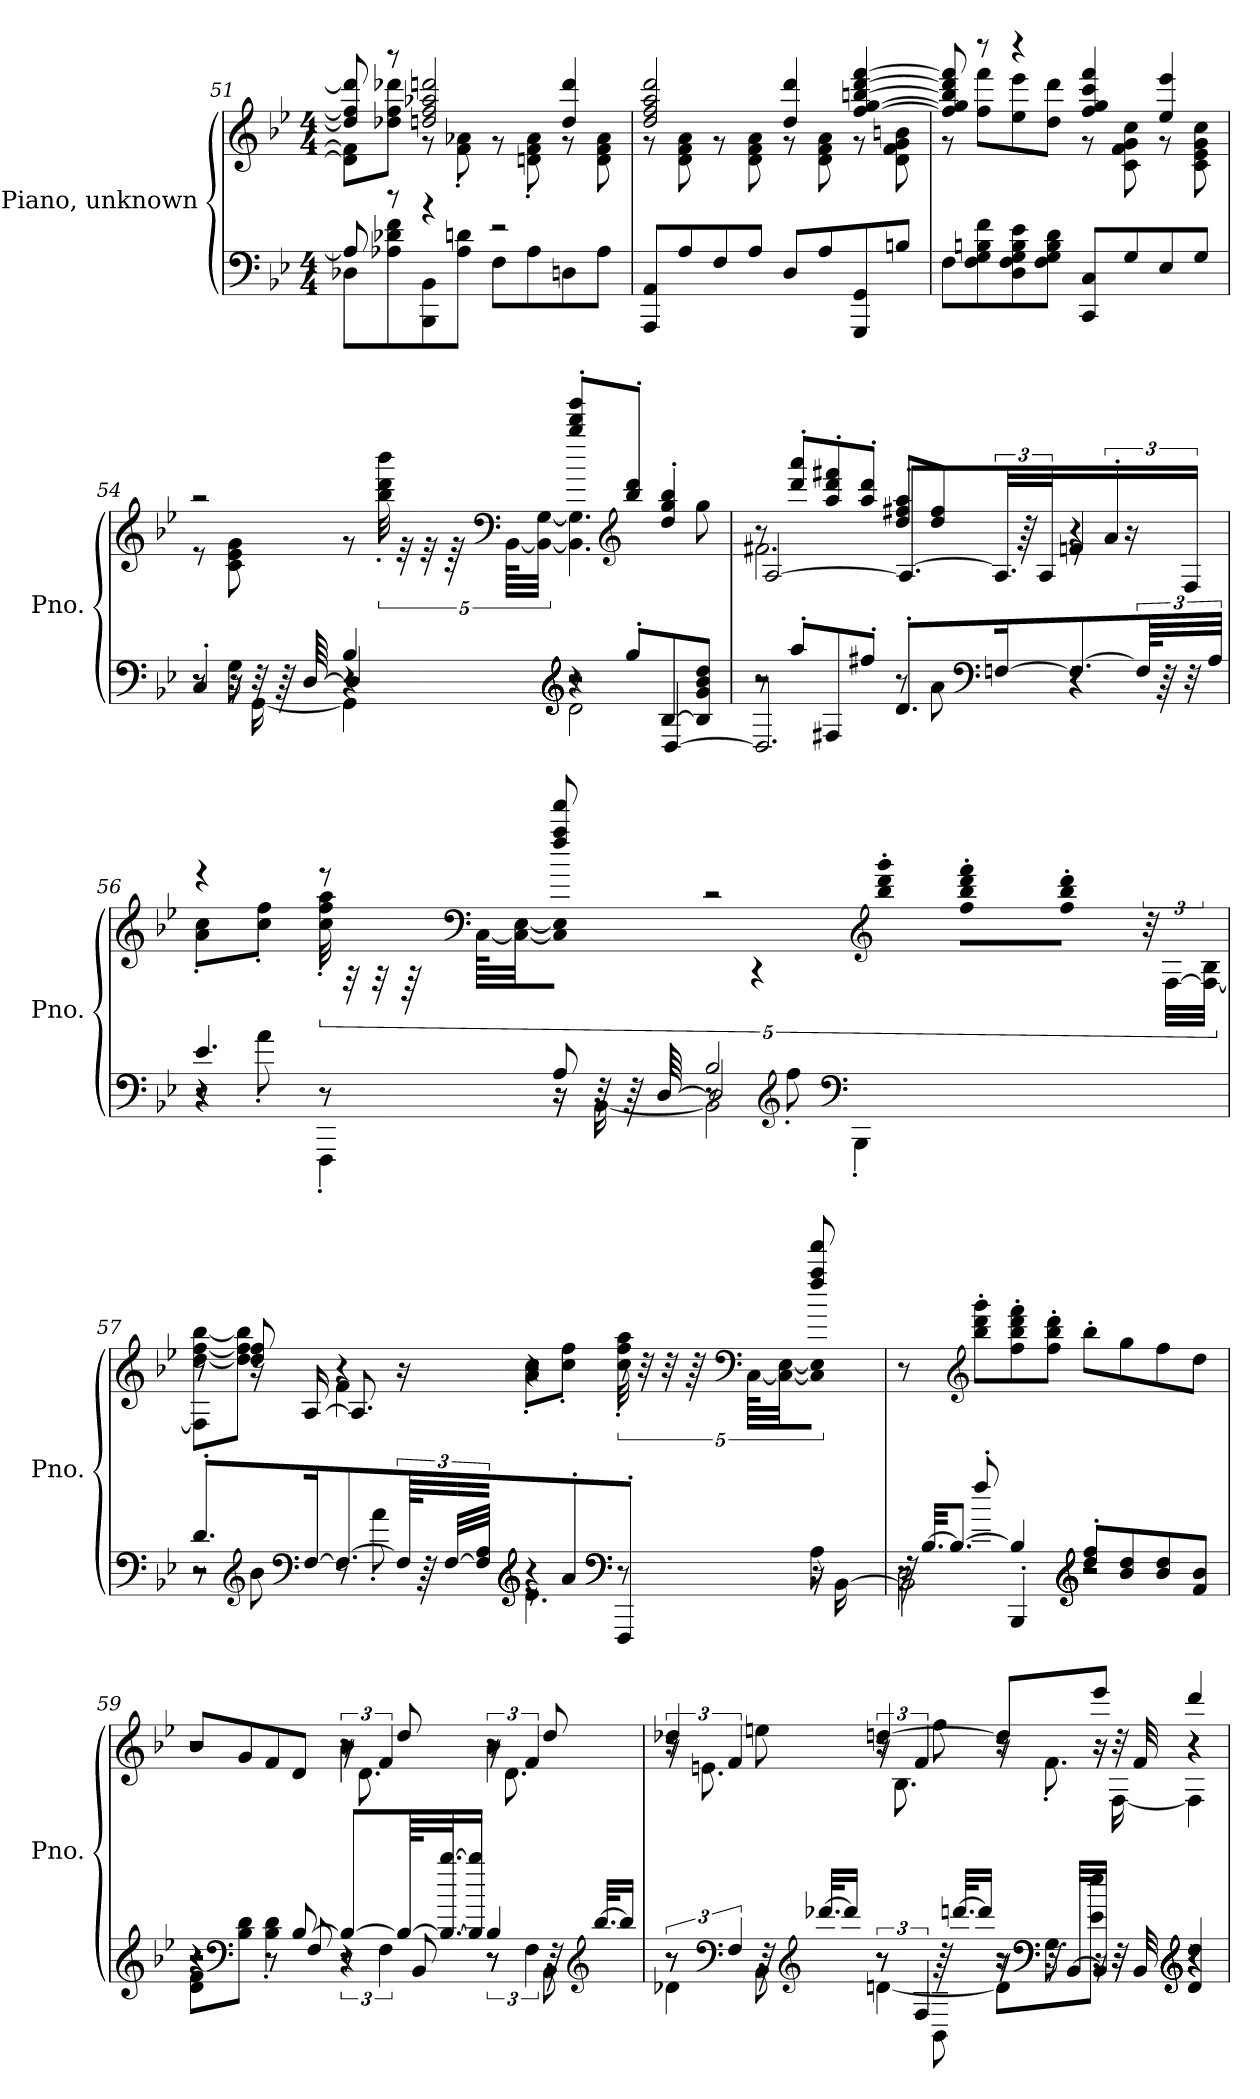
**kern	**kern
*part1	*part1
*staff2	*staff1
*I"Piano, unknown	*
*I'Pno.	*
*clefF4	*clefG2
*k[b-e-]	*k[b-e-]
*M4/4	*M4/4
=51	=51
*^	*^
8A-/]	8D-X\L	8dd-/] 8ff/] 8ddd-/]	8d-\] 8f\]L
8r	8A-X\ 8d-X\ 8f\	8r	8dd-X\ 8ff\ 8ddd-X\J
4r	8BBB-\ 8BB-\	2ddn/ 2ff/ 2aa-X/ 2dddn/	8r
.	8A-\ 8dn\J	.	8f\' 8a-X\'
2r	8F\L	.	8r
.	8A-\	.	8dn\' 8f\' 8a-\'
.	8Dn\	4dd/ 4ddd/	8r
.	8A-\J	.	8d\ 8f\ 8a-\
*v	*v	*	*
!!LO:LB:g=z	!!
=52	=52	=52
8AAA/ 8AA/L	2dd/ 2ff/ 2aa/ 2ddd/	8r
8A/	.	8d\ 8f\ 8a\
8F/	.	8r
8A/J	.	8d\ 8f\ 8a\
8D/L	4dd/ 4ddd/	8r
8A/	.	8d\ 8f\ 8a\
8GGG/ 8GG/	[4ff/ [4gg/ [4bbn/ [4ddd/ [4fff/	8r
8Bn/J	.	8d\ 8f\ 8g\ 8bn\
=53	=53	=53
8F\L	8ff/] 8gg/] 8bb/] 8ddd/] 8fff/]	8r
8F\ 8G\ 8Bn\ 8f\	8r	8ff\ 8fff\L
8D\ 8F\ 8G\ 8B\ 8e-\	4r	8ee-\ 8eee-\
8F\ 8G\ 8B\ 8d\J	.	8dd\ 8ddd\J
8CC/ 8C/L	4ff/ 4gg/ 4ccc/ 4fff/	8r
8G/	.	8c\ 8f\ 8g\ 8cc\
8E-/	4ee-/ 4eee-/	8r
8G/J	.	8c\ 8e-\ 8g\ 8cc\
!!LO:LB:g=z	!!
=54	=54	=54
*^	*	*
*	*^	*	*
*	*	*^	*	*
4C'/	8r	8r	8r	2r	8r
.	8G\	16r	16r	.	8c\ 8e-\ 8g\
.	.	32r	[16GG\	.	.
.	.	64r	.	.	.
.	.	[64D/	.	.	.
4B-/	4r	4D/]	4GG\]	.	8r
.	.	.	.	.	40bb-\' 40ddd\' 40bbb-\'
.	.	.	.	.	40r
.	.	.	.	.	40r
.	.	.	.	.	80r
*	*	*	*	*clefF4	*
.	.	.	.	.	[80BB-\KLLL
.	.	.	.	.	40BB-\_ [40G\JJJ
*clefG2	*	*	*	*	*
8r	2d\	4r	2r	8bb-/' 8ddd/' 8ggg/'L	4.BB-\] 4.G\]
*	*	*	*	*clefG2	*
8gg'/L	.	.	.	8bb-/' 8ddd/'J	.
[8B-/	.	[4D/	.	4dd/' 4gg/' 4bb-/'	.
8B-/] 8g/ 8b-/ 8dd/J	.	.	.	.	8gg\
*	*	*v	*v	*	*
!!LO:LB:g=z
=55	=55	=55	=55	=55
*	*	*	*	*^
8r	2r	2.D/]	8r	2.f#X\	[2A/
8aa'/L	.	.	8ddd/' 8aaa/'L	.	.
8F#X/	.	.	8aa/' 8ddd/' 8fff#X/'	.	.
8ff#X'/J	.	.	8aa/' 8ddd/'J	.	.
8.d'/L	8r	.	8dd/' 8ff#X/' 8aa/'L	.	8.A/L_
.	8a\	.	8dd/ 8ff#/J	.	.
*clefF4	*	*	*	*	*
[16Fn/K	.	.	.	.	48.A/Jkk]
.	.	.	.	.	96r
.	.	.	.	.	48A/
8.F/_	4r	4r	4fn/	4r	8r
.	.	.	.	.	24a'/
.	.	.	.	.	24r
96F/Jkkk]	.	.	.	.	.
96r	.	.	.	.	.
48r	.	.	.	.	24F/
48A/	.	.	.	.	.
*	*	*	*	*v	*v
!!LO:LB:g=z
=56	=56	=56	=56	=56
*	*	*^	*	*
4.e-/	8r	4r	4r	4r	8a\' 8cc\'L
.	8a'\	.	.	.	8cc\' 8ff\'J
.	4FFF'\	8r	8r	8r	40cc\' 40ff\' 40aa\'
.	.	.	.	.	40r
.	.	.	.	.	40r
.	.	.	.	.	80r
*	*	*	*	*clefF4	*
.	.	.	.	.	[80C\KLLL
.	.	.	.	.	40C\_ [40E-\JJ
8A/	.	16r	16r	8ff/ 8aa/ 8fff/	8C\] 8E-\]J
.	.	32r	[16BB-\	.	.
.	.	64r	.	.	.
.	.	[64D/	.	.	.
2B-/	8r	2D/]	2BB-\]	2r	8r
*clefG2	*	*	*	*clefG2	*
.	8ff'\	.	.	.	8bb-\' 8ddd\' 8ggg\'
*clefF4	*	*	*	*	*
.	4BBB-'\	.	.	.	8ff\' 8bb-\' 8ddd\' 8fff\'L
.	.	.	.	.	16ff\' 16bb-\' 16ddd\'Jk
.	.	.	.	.	48r
.	.	.	.	.	[48F\LLL
.	.	.	.	.	48F\_ 48B-\JJJ
*	*	*v	*v	*	*
!!LO:PB:g=z
=57	=57	=57	=57	=57
*	*	*	*	*^
8.d'/L	8r	2r	8r	8F\] [8dd\ [8ff\ [8bb-\L	8r
*clefG2	*	*	*	*	*
.	8b-\	.	8dd/ 8ff/	8dd\] 8ff\] 8bb-\]J	16r
*clefF4	*	*	*	*	*
[16F/K	.	.	.	.	[16A/
8.F/_	8r	.	4r	4f\	8.A/]
.	8a'\	.	.	.	.
96F/Jkkk]	.	.	.	.	16r
96r	.	.	.	.	.
[48F/LLL	.	.	.	.	.
48F/] 48A/JJJ	.	.	.	.	.
*clefG2	*	*	*	*	*
8r	4.e-\	4r	4r	8a\' 8cc\'L	2r
8a'/	.	.	.	8cc\' 8ff\'J	.
*clefF4	*	*	*	*	*
4FFF'/	.	8r	8r	40cc\' 40ff\' 40aa\'	.
.	.	.	.	40r	.
.	.	.	.	40r	.
.	.	.	.	80r	.
*	*	*	*clefF4	*	*
.	.	.	.	[80C\KLLL	.
.	.	.	.	40C\_ [40E-\JJ	.
.	8A\	16r	8ff/ 8aa/ 8fff/	8C\] 8E-\]J	.
.	.	[16BB-\	.	.	.
*	*	*	*v	*v	*v
!!LO:LB:g=z
=58	=58	=58	=58
*	*	*^	*
8r	2D\	64r	2BB-\]	8r
.	.	[32.B-/KKL	.	.
.	.	8.B-/J_	.	.
*	*	*	*	*clefG2
8ff'/	.	.	.	8bb-\' 8ddd\' 8ggg\'L
4BBB-'/	.	4B-/]	.	8ff\' 8bb-\' 8ddd\' 8fff\'
.	.	.	.	8ff\' 8bb-\' 8ddd\'J
*clefG2	*	*	*	*
8dd/' 8ff/'L	2r	2r	2r	8bb-'\L
8b-/ 8dd/	.	.	.	8gg\
8b-/ 8dd/	.	.	.	8ff\
8f/ 8b-/J	.	.	.	8dd\J
=59	=59	=59	=59	=59
*	*	*	*	*^
*	*	*	*	*	*^
*	*	*	*	*	*	*^
4r	8d\ 8f\L	4r	2r	2r	2r	8b-/L	2r
*clefF4	*	*	*	*	*	*	*
.	8B-\ 8d\J	.	.	.	.	8g/	.
8r	4B-\' 4d\'	8r	.	.	.	8f/	.
[8B-/	.	8F/	.	.	.	8d/J	.
8B-/L_	12r	8r	4r	8r	4b-\	12r	16r
.	.	.	.	.	.	.	8.d\
.	6F\	.	.	.	.	6f/	.
64B-/KLL_	.	8BB-/	.	8dd/	.	.	.
32.B-/_ [32.bb-/J	.	.	.	.	.	.	.
16B-/] 16bb-/]JJ	.	.	.	.	.	.	.
8r	12r	4B-/	8r	8r	4b-\	12r	16r
.	.	.	.	.	.	.	8.d\
.	6F\	.	.	.	.	6f/	.
64r	.	.	8BB-\	8dd/	.	.	.
*clefG2	*	*	*	*	*	*	*
[32.bb-/KLL	.	.	.	.	.	.	.
16bb-/JJ]	.	.	.	.	.	.	.
!!LO:LB:g=z	!!	!!	!!
=60	=60	=60	=60	=60	=60	=60	=60
8r	4d-X\	12r	8r	4dd-X/	8r	12r	16r
.	.	.	.	.	.	.	8.en\
*clefF4	*	*	*	*	*	*	*
.	.	6F/	.	.	.	6f/	.
64r	.	.	8BB-\	.	8een\	.	.
*clefG2	*	*	*	*	*	*	*
[32.ddd-X/KLL	.	.	.	.	.	.	.
16ddd-/JJ]	.	.	.	.	.	.	.
8r	[4dn\	12r	8r	[4ddn/	8r	12r	16r
.	.	.	.	.	.	.	8.B-\
.	.	6F/	.	.	.	6f/	.
64r	.	.	8BB-\	.	8ff\	.	.
[32.dddn/KLL	.	.	.	.	.	.	.
16ddd/JJ]	.	.	.	.	.	.	.
16r	8d\L]	8r	16r	8dd/L]	16r	8r	8r
*clefF4	*	*	*	*	*	*	*
32r	.	.	8.G\	.	8.f'\	.	.
[32BB-/KLL	.	.	.	.	.	.	.
16BB-/JJ]	8e-\ 8ee-\J	16r	.	8eee-/J	.	16r	16r
16r	.	32r	.	.	.	32r	[16F\
.	.	32BB-/	.	.	.	32f/	.
*clefG2	*	*	*	*	*	*	*
4r	4r	4d/ 4dd/	4r	4r	4r	4ddd/	4F\]
*v	*v	*v	*v	*	*	*	*
*	*v	*v	*v	*v
=	=
*-	*-
